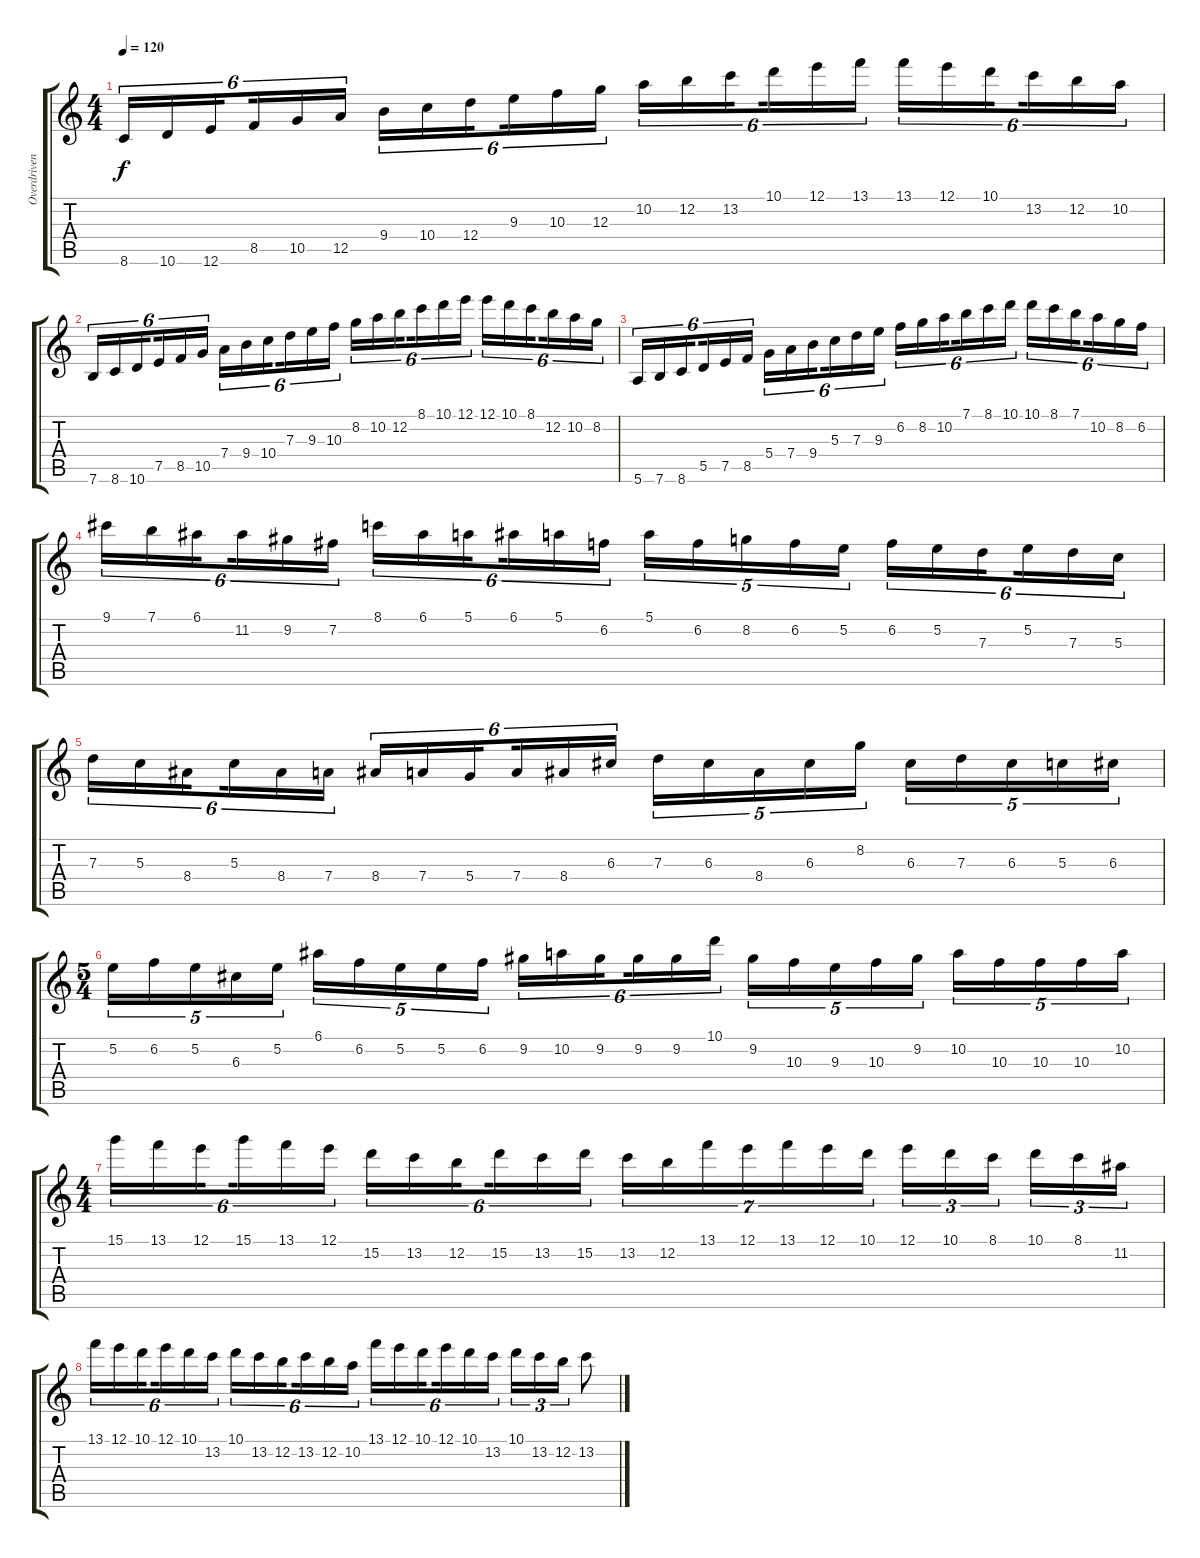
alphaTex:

\track ("Overdriven Guitar 1" "Overdriven") {instrument overdrivenguitar}
\staff {score tabs}
\tuning (E4 B3 G3 D3 A2 E2) {hide}
\ts (4 4)
\tempo 120
\clef g2
\ks c
8.6.16{tu (6 4) dy f} 10.6.16{tu (6 4)} 12.6.16{tu (6 4) beam splitsecondary} 8.5.16{tu (6 4)} 10.5.16{tu (6 4)} 12.5.16{tu (6 4)} 9.4.16{tu (6 4)} 10.4.16{tu (6 4)} 12.4.16{tu (6 4) beam splitsecondary} 9.3.16{tu (6 4)} 10.3.16{tu (6 4)} 12.3.16{tu (6 4)} 10.2.16{tu (6 4)} 12.2.16{tu (6 4)} 13.2.16{tu (6 4) beam splitsecondary} 10.1.16{tu (6 4)} 12.1.16{tu (6 4)} 13.1.16{tu (6 4)} 13.1.16{tu (6 4)} 12.1.16{tu (6 4)} 10.1.16{tu (6 4) beam splitsecondary} 13.2.16{tu (6 4)} 12.2.16{tu (6 4)} 10.2.16{tu (6 4)} |
7.6.16{tu (6 4)} 8.6.16{tu (6 4)} 10.6.16{tu (6 4) beam splitsecondary} 7.5.16{tu (6 4)} 8.5.16{tu (6 4)} 10.5.16{tu (6 4)} 7.4.16{tu (6 4)} 9.4.16{tu (6 4)} 10.4.16{tu (6 4) beam splitsecondary} 7.3.16{tu (6 4)} 9.3.16{tu (6 4)} 10.3.16{tu (6 4)} 8.2.16{tu (6 4)} 10.2.16{tu (6 4)} 12.2.16{tu (6 4) beam splitsecondary} 8.1.16{tu (6 4)} 10.1.16{tu (6 4)} 12.1.16{tu (6 4)} 12.1.16{tu (6 4)} 10.1.16{tu (6 4)} 8.1.16{tu (6 4) beam splitsecondary} 12.2.16{tu (6 4)} 10.2.16{tu (6 4)} 8.2.16{tu (6 4)} |
5.6.16{tu (6 4)} 7.6.16{tu (6 4)} 8.6.16{tu (6 4) beam splitsecondary} 5.5.16{tu (6 4)} 7.5.16{tu (6 4)} 8.5.16{tu (6 4)} 5.4.16{tu (6 4)} 7.4.16{tu (6 4)} 9.4.16{tu (6 4) beam splitsecondary} 5.3.16{tu (6 4)} 7.3.16{tu (6 4)} 9.3.16{tu (6 4)} 6.2.16{tu (6 4)} 8.2.16{tu (6 4)} 10.2.16{tu (6 4) beam splitsecondary} 7.1.16{tu (6 4)} 8.1.16{tu (6 4)} 10.1.16{tu (6 4)} 10.1.16{tu (6 4)} 8.1.16{tu (6 4)} 7.1.16{tu (6 4) beam splitsecondary} 10.2.16{tu (6 4)} 8.2.16{tu (6 4)} 6.2.16{tu (6 4)} |
9.1.16{tu (6 4)} 7.1.16{tu (6 4)} 6.1.16{tu (6 4) beam splitsecondary} 11.2.16{tu (6 4)} 9.2.16{tu (6 4)} 7.2.16{tu (6 4)} 8.1.16{tu (6 4)} 6.1.16{tu (6 4)} 5.1.16{tu (6 4) beam splitsecondary} 6.1.16{tu (6 4)} 5.1.16{tu (6 4)} 6.2.16{tu (6 4)} 5.1.16{tu (5 4)} 6.2.16{tu (5 4)} 8.2.16{tu (5 4)} 6.2.16{tu (5 4)} 5.2.16{tu (5 4)} 6.2.16{tu (6 4)} 5.2.16{tu (6 4)} 7.3.16{tu (6 4) beam splitsecondary} 5.2.16{tu (6 4)} 7.3.16{tu (6 4)} 5.3.16{tu (6 4)} |
7.3.16{tu (6 4)} 5.3.16{tu (6 4)} 8.4.16{tu (6 4) beam splitsecondary} 5.3.16{tu (6 4)} 8.4.16{tu (6 4)} 7.4.16{tu (6 4)} 8.4.16{tu (6 4)} 7.4.16{tu (6 4)} 5.4.16{tu (6 4) beam splitsecondary} 7.4.16{tu (6 4)} 8.4.16{tu (6 4)} 6.3.16{tu (6 4)} 7.3.16{tu (5 4)} 6.3.16{tu (5 4)} 8.4.16{tu (5 4)} 6.3.16{tu (5 4)} 8.2.16{tu (5 4)} 6.3.16{tu (5 4)} 7.3.16{tu (5 4)} 6.3.16{tu (5 4)} 5.3.16{tu (5 4)} 6.3.16{tu (5 4)} |
\ts (5 4)
5.2.16{tu (5 4)} 6.2.16{tu (5 4)} 5.2.16{tu (5 4)} 6.3.16{tu (5 4)} 5.2.16{tu (5 4)} 6.1.16{tu (5 4)} 6.2.16{tu (5 4)} 5.2.16{tu (5 4)} 5.2.16{tu (5 4)} 6.2.16{tu (5 4)} 9.2.16{tu (6 4)} 10.2.16{tu (6 4)} 9.2.16{tu (6 4) beam splitsecondary} 9.2.16{tu (6 4)} 9.2.16{tu (6 4)} 10.1.16{tu (6 4)} 9.2.16{tu (5 4)} 10.3.16{tu (5 4)} 9.3.16{tu (5 4)} 10.3.16{tu (5 4)} 9.2.16{tu (5 4)} 10.2.16{tu (5 4)} 10.3.16{tu (5 4)} 10.3.16{tu (5 4)} 10.3.16{tu (5 4)} 10.2.16{tu (5 4)} |
\ts (4 4)
15.1.16{tu (6 4)} 13.1.16{tu (6 4)} 12.1.16{tu (6 4) beam splitsecondary} 15.1.16{tu (6 4)} 13.1.16{tu (6 4)} 12.1.16{tu (6 4)} 15.2.16{tu (6 4)} 13.2.16{tu (6 4)} 12.2.16{tu (6 4) beam splitsecondary} 15.2.16{tu (6 4)} 13.2.16{tu (6 4)} 15.2.16{tu (6 4)} 13.2.16{tu (7 4)} 12.2.16{tu (7 4)} 13.1.16{tu (7 4)} 12.1.16{tu (7 4)} 13.1.16{tu (7 4)} 12.1.16{tu (7 4)} 10.1.16{tu (7 4)} 12.1.16{tu (3 2)} 10.1.16{tu (3 2)} 8.1.16{tu (3 2) beam splitsecondary} 10.1.16{tu (3 2)} 8.1.16{tu (3 2)} 11.2.16{tu (3 2)} |
13.1.16{tu (6 4)} 12.1.16{tu (6 4)} 10.1.16{tu (6 4) beam splitsecondary} 12.1.16{tu (6 4)} 10.1.16{tu (6 4)} 13.2.16{tu (6 4)} 10.1.16{tu (6 4)} 13.2.16{tu (6 4)} 12.2.16{tu (6 4) beam splitsecondary} 13.2.16{tu (6 4)} 12.2.16{tu (6 4)} 10.2.16{tu (6 4)} 13.1.16{tu (6 4)} 12.1.16{tu (6 4)} 10.1.16{tu (6 4) beam splitsecondary} 12.1.16{tu (6 4)} 10.1.16{tu (6 4)} 13.2.16{tu (6 4)} 10.1.16{tu (3 2)} 13.2.16{tu (3 2)} 12.2.16{tu (3 2)} 13.2.8
